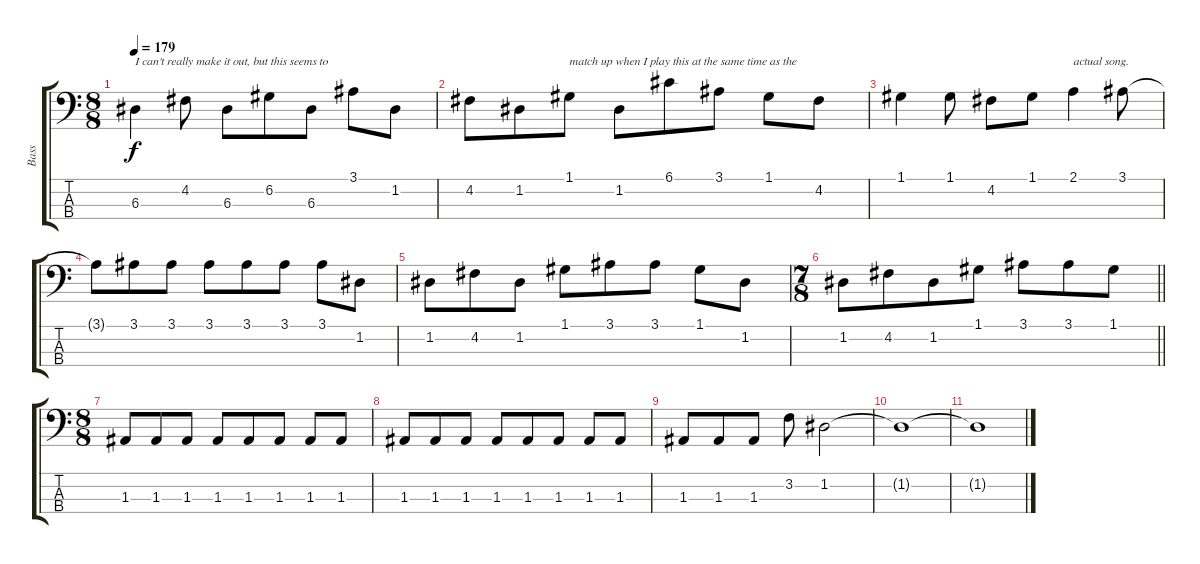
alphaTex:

\track ("Bass" "Bass") {instrument electricbassfinger}
\staff {score tabs}
\tuning (G2 D2 A1 E1) {hide}
\ts (8 8)
\tempo 179
\clef f4
\ks c
6.3.4{txt "I can't really make it out, but this seems to" dy f} 4.2.8 6.3.8 6.2.8 6.3.8 3.1.8 1.2.8 |
4.2.8 1.2.8 1.1.8{txt "match up when I play this at the same time as the"} 1.2.8 6.1.8 3.1.8 1.1.8 4.2.8 |
1.1.4 1.1.8 4.2.8 1.1.8 2.1.4{txt "actual song."} 3.1.8 |
3.1{t}.8 3.1.8 3.1.8 3.1.8 3.1.8 3.1.8 3.1.8 1.2.8 |
1.2.8 4.2.8 1.2.8 1.1.8 3.1.8 3.1.8 1.1.8 1.2.8 |
\ts (7 8)
\barLineRight lightlight
1.2.8 4.2.8 1.2.8 1.1.8 3.1.8 3.1.8 1.1.8 |
\ts (8 8)
1.3.8 1.3.8 1.3.8 1.3.8 1.3.8 1.3.8 1.3.8 1.3.8 |
1.3.8 1.3.8 1.3.8 1.3.8 1.3.8 1.3.8 1.3.8 1.3.8 |
1.3.8 1.3.8 1.3.8 3.2.8 1.2.2 |
1.2{t}.1 |
1.2{t}.1
